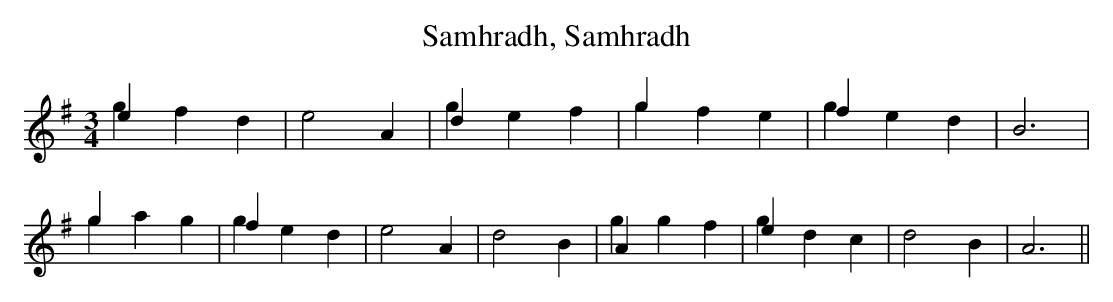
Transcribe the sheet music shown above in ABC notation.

X:1
T:Samhradh, Samhradh
M:3/4
L:1/4
K:G
e&gt;fd | e2A | d&gt;ef | g&gt;fe | f&gt;ed | B3 |
g&gt;ag | f&gt;ed | e2A | d2B | A&gt;gf | e&gt;dc |d2B | A3 ||
